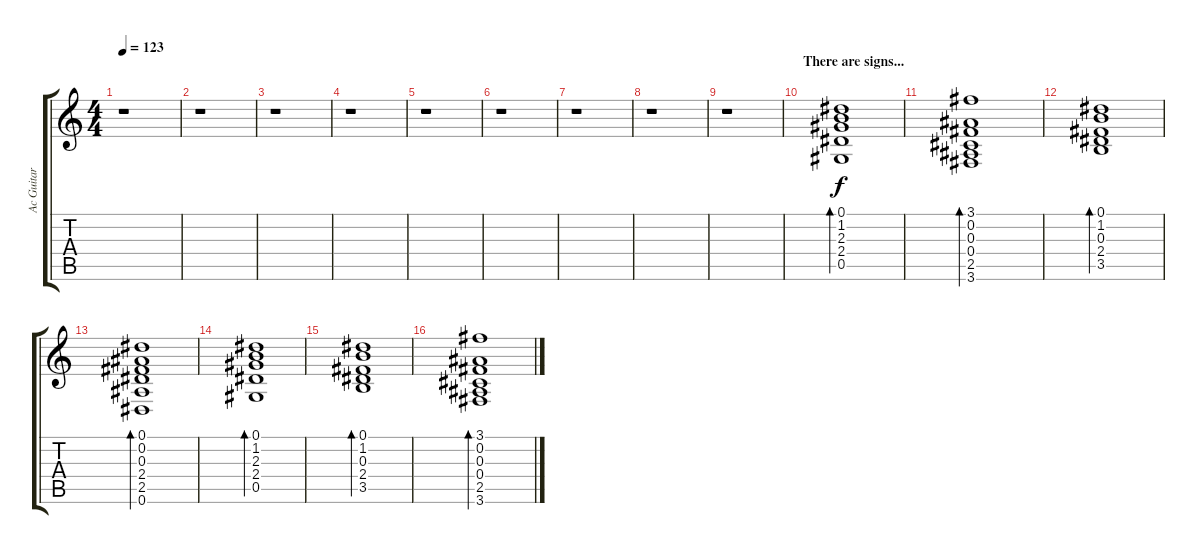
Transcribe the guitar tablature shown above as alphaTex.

\track ("Ac Guitar 2" "Ac Guitar ") {instrument acousticguitarnylon}
\staff {score tabs}
\tuning (Eb4 Bb3 Gb3 Db3 Ab2 Eb2) {hide}
\ts (4 4)
\tempo 123
\clef g2
\ks c
r.1{dy f instrument acousticguitarnylon} |
r.1 |
r.1 |
r.1 |
r.1 |
r.1 |
r.1 |
r.1 |
r.1 |
\section ("" "There are signs...")
(0.1 1.2 2.3 2.4 0.5).1{bd 120} |
(3.1 0.2 0.3 0.4 2.5 3.6).1{bd 120} |
(0.1 1.2 0.3 2.4 3.5).1{bd 120} |
(0.1 0.2 0.3 2.4 2.5 0.6).1{bd 120} |
(0.1 1.2 2.3 2.4 0.5).1{bd 120} |
(0.1 1.2 0.3 2.4 3.5).1{bd 120} |
(3.1 0.2 0.3 0.4 2.5 3.6).1{bd 120}
